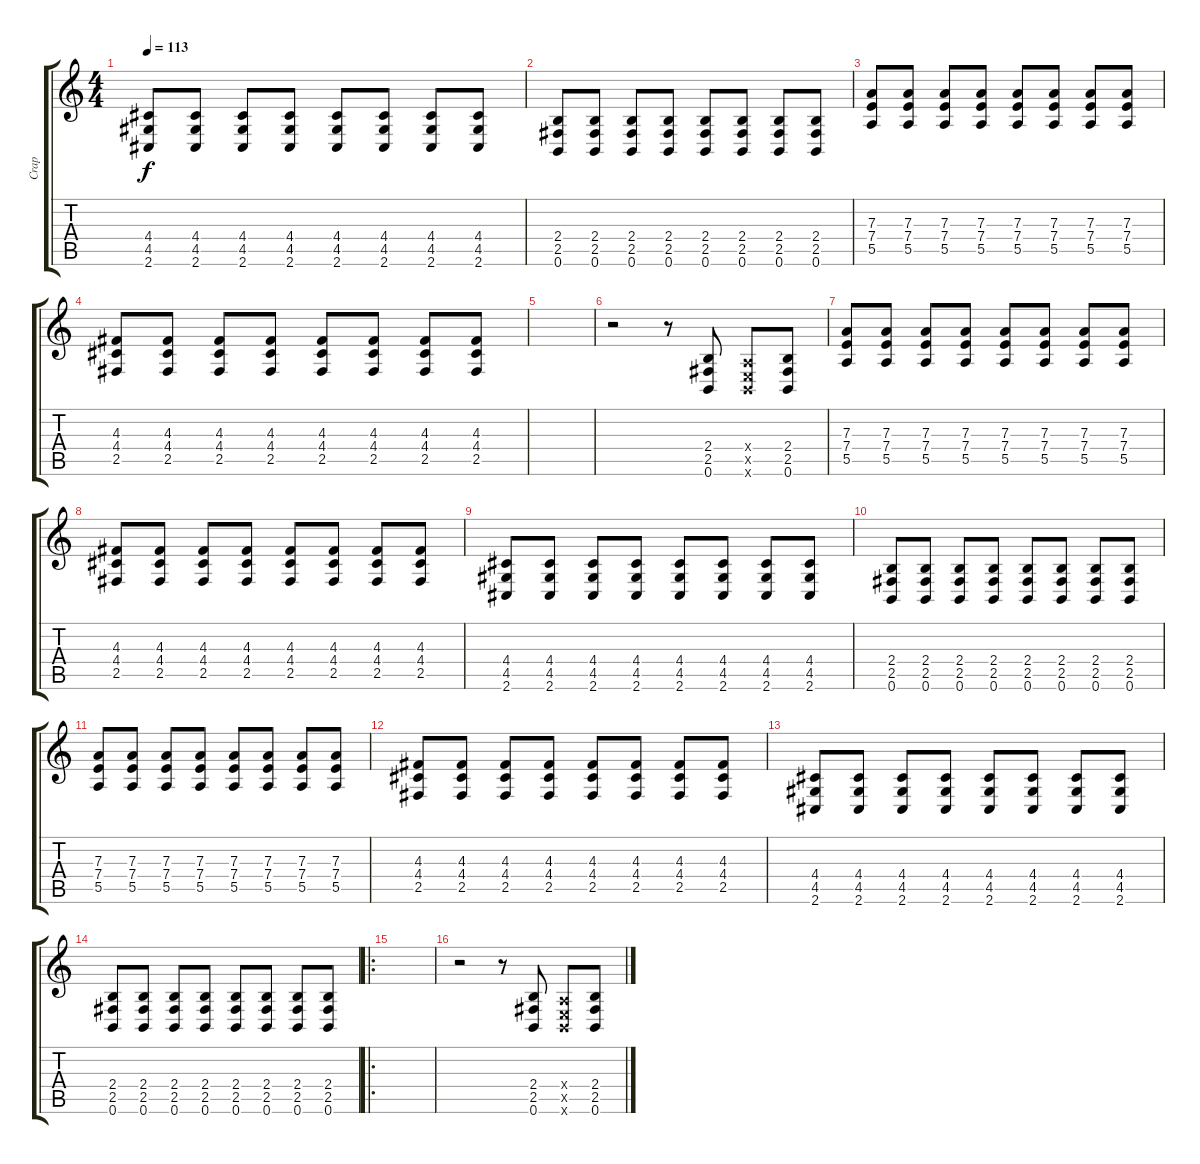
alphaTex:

\track ("Crap" "Crap") {instrument distortionguitar}
\staff {score tabs}
\tuning (B3 G3 D3 A2 E2 B1) {hide}
\ts (4 4)
\tempo 113
\clef g2
\ks c
(4.4 4.5 2.6).8{dy f} (4.4 4.5 2.6).8 (4.4 4.5 2.6).8 (4.4 4.5 2.6).8 (4.4 4.5 2.6).8 (4.4 4.5 2.6).8 (4.4 4.5 2.6).8 (4.4 4.5 2.6).8 |
(2.4 2.5 0.6).8 (2.4 2.5 0.6).8 (2.4 2.5 0.6).8 (2.4 2.5 0.6).8 (2.4 2.5 0.6).8 (2.4 2.5 0.6).8 (2.4 2.5 0.6).8 (2.4 2.5 0.6).8 |
(7.3 7.4 5.5).8 (7.3 7.4 5.5).8 (7.3 7.4 5.5).8 (7.3 7.4 5.5).8 (7.3 7.4 5.5).8 (7.3 7.4 5.5).8 (7.3 7.4 5.5).8 (7.3 7.4 5.5).8 |
(4.3 4.4 2.5).8 (4.3 4.4 2.5).8 (4.3 4.4 2.5).8 (4.3 4.4 2.5).8 (4.3 4.4 2.5).8 (4.3 4.4 2.5).8 (4.3 4.4 2.5).8 (4.3 4.4 2.5).8 |
|
r.2 r.8 (2.4 2.5 0.6).8 (0.4{x} 0.5{x} 0.6{x}).8 (2.4 2.5 0.6).8 |
(7.3 7.4 5.5).8 (7.3 7.4 5.5).8 (7.3 7.4 5.5).8 (7.3 7.4 5.5).8 (7.3 7.4 5.5).8 (7.3 7.4 5.5).8 (7.3 7.4 5.5).8 (7.3 7.4 5.5).8 |
(4.3 4.4 2.5).8 (4.3 4.4 2.5).8 (4.3 4.4 2.5).8 (4.3 4.4 2.5).8 (4.3 4.4 2.5).8 (4.3 4.4 2.5).8 (4.3 4.4 2.5).8 (4.3 4.4 2.5).8 |
(4.4 4.5 2.6).8 (4.4 4.5 2.6).8 (4.4 4.5 2.6).8 (4.4 4.5 2.6).8 (4.4 4.5 2.6).8 (4.4 4.5 2.6).8 (4.4 4.5 2.6).8 (4.4 4.5 2.6).8 |
(2.4 2.5 0.6).8 (2.4 2.5 0.6).8 (2.4 2.5 0.6).8 (2.4 2.5 0.6).8 (2.4 2.5 0.6).8 (2.4 2.5 0.6).8 (2.4 2.5 0.6).8 (2.4 2.5 0.6).8 |
(7.3 7.4 5.5).8 (7.3 7.4 5.5).8 (7.3 7.4 5.5).8 (7.3 7.4 5.5).8 (7.3 7.4 5.5).8 (7.3 7.4 5.5).8 (7.3 7.4 5.5).8 (7.3 7.4 5.5).8 |
(4.3 4.4 2.5).8 (4.3 4.4 2.5).8 (4.3 4.4 2.5).8 (4.3 4.4 2.5).8 (4.3 4.4 2.5).8 (4.3 4.4 2.5).8 (4.3 4.4 2.5).8 (4.3 4.4 2.5).8 |
(4.4 4.5 2.6).8 (4.4 4.5 2.6).8 (4.4 4.5 2.6).8 (4.4 4.5 2.6).8 (4.4 4.5 2.6).8 (4.4 4.5 2.6).8 (4.4 4.5 2.6).8 (4.4 4.5 2.6).8 |
(2.4 2.5 0.6).8 (2.4 2.5 0.6).8 (2.4 2.5 0.6).8 (2.4 2.5 0.6).8 (2.4 2.5 0.6).8 (2.4 2.5 0.6).8 (2.4 2.5 0.6).8 (2.4 2.5 0.6).8 |
\ro
|
r.2 r.8 (2.4 2.5 0.6).8 (0.4{x} 0.5{x} 0.6{x}).8 (2.4 2.5 0.6).8
